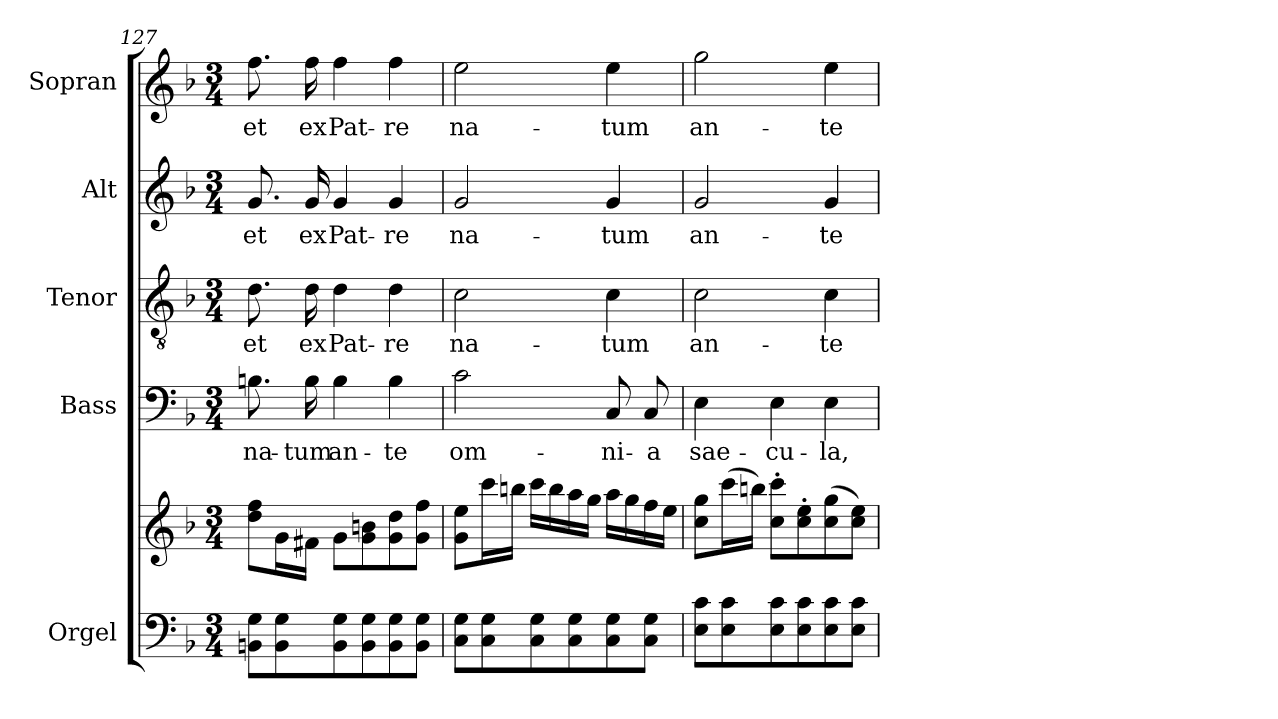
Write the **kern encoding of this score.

**kern	**kern	**kern	**text	**kern	**text	**kern	**text	**kern	**text
*part5	*part5	*part4	*part4	*part3	*part3	*part2	*part2	*part1	*part1
*staff6	*staff5	*staff4	*staff4	*staff3	*staff3	*staff2	*staff2	*staff1	*staff1
*I"Orgel	*	*I"Bass	*	*I"Tenor	*	*I"Alt	*	*I"Sopran	*
*I'Org.	*	*I'B.	*	*I'T.	*	*I'A.	*	*I'S.	*
*clefF4	*clefG2	*clefF4	*	*clefGv2	*	*clefG2	*	*clefG2	*
*k[b-]	*k[b-]	*k[b-]	*	*k[b-]	*	*k[b-]	*	*k[b-]	*
*F:	*F:	*F:	*	*F:	*	*F:	*	*F:	*
*M3/4	*M3/4	*M3/4	*	*M3/4	*	*M3/4	*	*M3/4	*
=127	=127	=127	=127	=127	=127	=127	=127	=127	=127
!	!	!	!LO:LY:b	!	!LO:LY:b	!	!LO:LY:b	!	!LO:LY:b
8BBn\ 8G\L	8dd\ 8ff\L	8.Bn\	na-	8.d\	et	8.g/	et	8.ff\	et
8BB\ 8G\	16g\L	.	.	.	.	.	.	.	.
!	!	!	!LO:LY:b	!	!LO:LY:b	!	!LO:LY:b	!	!LO:LY:b
.	16f#X\JJ	16B\	-tum	16d\	ex	16g/	ex	16ff\	ex
!	!	!	!LO:LY:b	!	!LO:LY:b	!	!LO:LY:b	!	!LO:LY:b
8BB\ 8G\	8g\L	4B\	an-	4d\	Pat-	4g/	Pat-	4ff\	Pat-
8BB\ 8G\	8g\ 8bn\	.	.	.	.	.	.	.	.
!	!	!	!LO:LY:b	!	!LO:LY:b	!	!LO:LY:b	!	!LO:LY:b
8BB\ 8G\	8g\ 8dd\	4B\	-te	4d\	-re	4g/	-re	4ff\	-re
8BB\ 8G\J	8g\ 8ff\J	.	.	.	.	.	.	.	.
!!LO:LB:g=z
=128	=128	=128	=128	=128	=128	=128	=128	=128	=128
!	!	!	!LO:LY:b	!	!LO:LY:b	!	!LO:LY:b	!	!LO:LY:b
8C\ 8G\L	8g\ 8ee\L	2c\	om-	2c\	na-	2g/	na-	2ee\	na-
8C\ 8G\	16ccc\L	.	.	.	.	.	.	.	.
.	16bbn\JJ	.	.	.	.	.	.	.	.
8C\ 8G\	16ccc\LL	.	.	.	.	.	.	.	.
.	16bb\	.	.	.	.	.	.	.	.
8C\ 8G\	16aa\	.	.	.	.	.	.	.	.
.	16gg\JJ	.	.	.	.	.	.	.	.
!	!	!	!LO:LY:b	!	!LO:LY:b	!	!LO:LY:b	!	!LO:LY:b
8C\ 8G\	16aa\LL	8C/	-ni-	4c\	-tum	4g/	-tum	4ee\	-tum
.	16gg\	.	.	.	.	.	.	.	.
!	!	!	!LO:LY:b	!	!	!	!	!	!
8C\ 8G\J	16ff\	8C/	-a	.	.	.	.	.	.
.	16ee\JJ	.	.	.	.	.	.	.	.
=129	=129	=129	=129	=129	=129	=129	=129	=129	=129
!	!	!	!LO:LY:b	!	!LO:LY:b	!	!LO:LY:b	!	!LO:LY:b
8E\ 8c\L	8cc\ 8gg\L	4E\	sae-	2c\	an-	2g/	an-	2gg\	an-
8E\ 8c\	(>16ccc\L	.	.	.	.	.	.	.	.
.	16bbn\JJ)	.	.	.	.	.	.	.	.
!	!	!	!LO:LY:b	!	!	!	!	!	!
8E\ 8c\	8cc\'> 8ccc\'>L	4E\	-cu-	.	.	.	.	.	.
8E\ 8c\	8cc\'> 8ee\'>	.	.	.	.	.	.	.	.
!	!	!	!LO:LY:b	!	!LO:LY:b	!	!LO:LY:b	!	!LO:LY:b
8E\ 8c\	(>8cc\ 8gg\	4E\	-la,	4c\	-te	4g/	-te	4ee\	-te
8E\ 8c\J	8cc\ 8ee\J)	.	.	.	.	.	.	.	.
=	=	=	=	=	=	=	=	=	=
*-	*-	*-	*-	*-	*-	*-	*-	*-	*-
